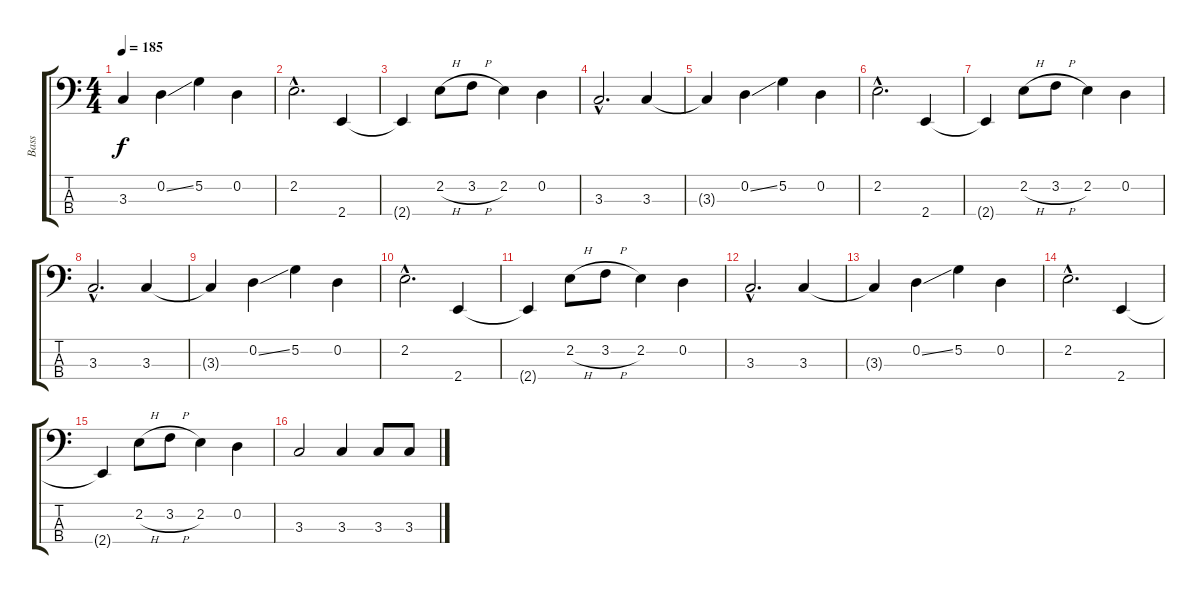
\track ("Bass" "Bass") {instrument electricbassfinger}
\staff {score tabs}
\tuning (G2 D2 A1 D1) {hide}
\ts (4 4)
\tempo 185
\clef f4
\ks c
3.3{t}.4{dy f} 0.2{ss}.4 5.2.4 0.2.4 |
2.2{hac}.2{d} 2.4.4 |
2.4{t}.4 2.2{h}.8 3.2{h}.8 2.2.4 0.2.4 |
3.3{hac}.2{d} 3.3.4 |
3.3{t}.4 0.2{ss}.4 5.2.4 0.2.4 |
2.2{hac}.2{d} 2.4.4 |
2.4{t}.4 2.2{h}.8 3.2{h}.8 2.2.4 0.2.4 |
3.3{hac}.2{d} 3.3.4 |
3.3{t}.4 0.2{ss}.4 5.2.4 0.2.4 |
2.2{hac}.2{d} 2.4.4 |
2.4{t}.4 2.2{h}.8 3.2{h}.8 2.2.4 0.2.4 |
3.3{hac}.2{d} 3.3.4 |
3.3{t}.4 0.2{ss}.4 5.2.4 0.2.4 |
2.2{hac}.2{d} 2.4.4 |
2.4{t}.4 2.2{h}.8 3.2{h}.8 2.2.4 0.2.4 |
3.3.2 3.3.4 3.3.8 3.3.8
